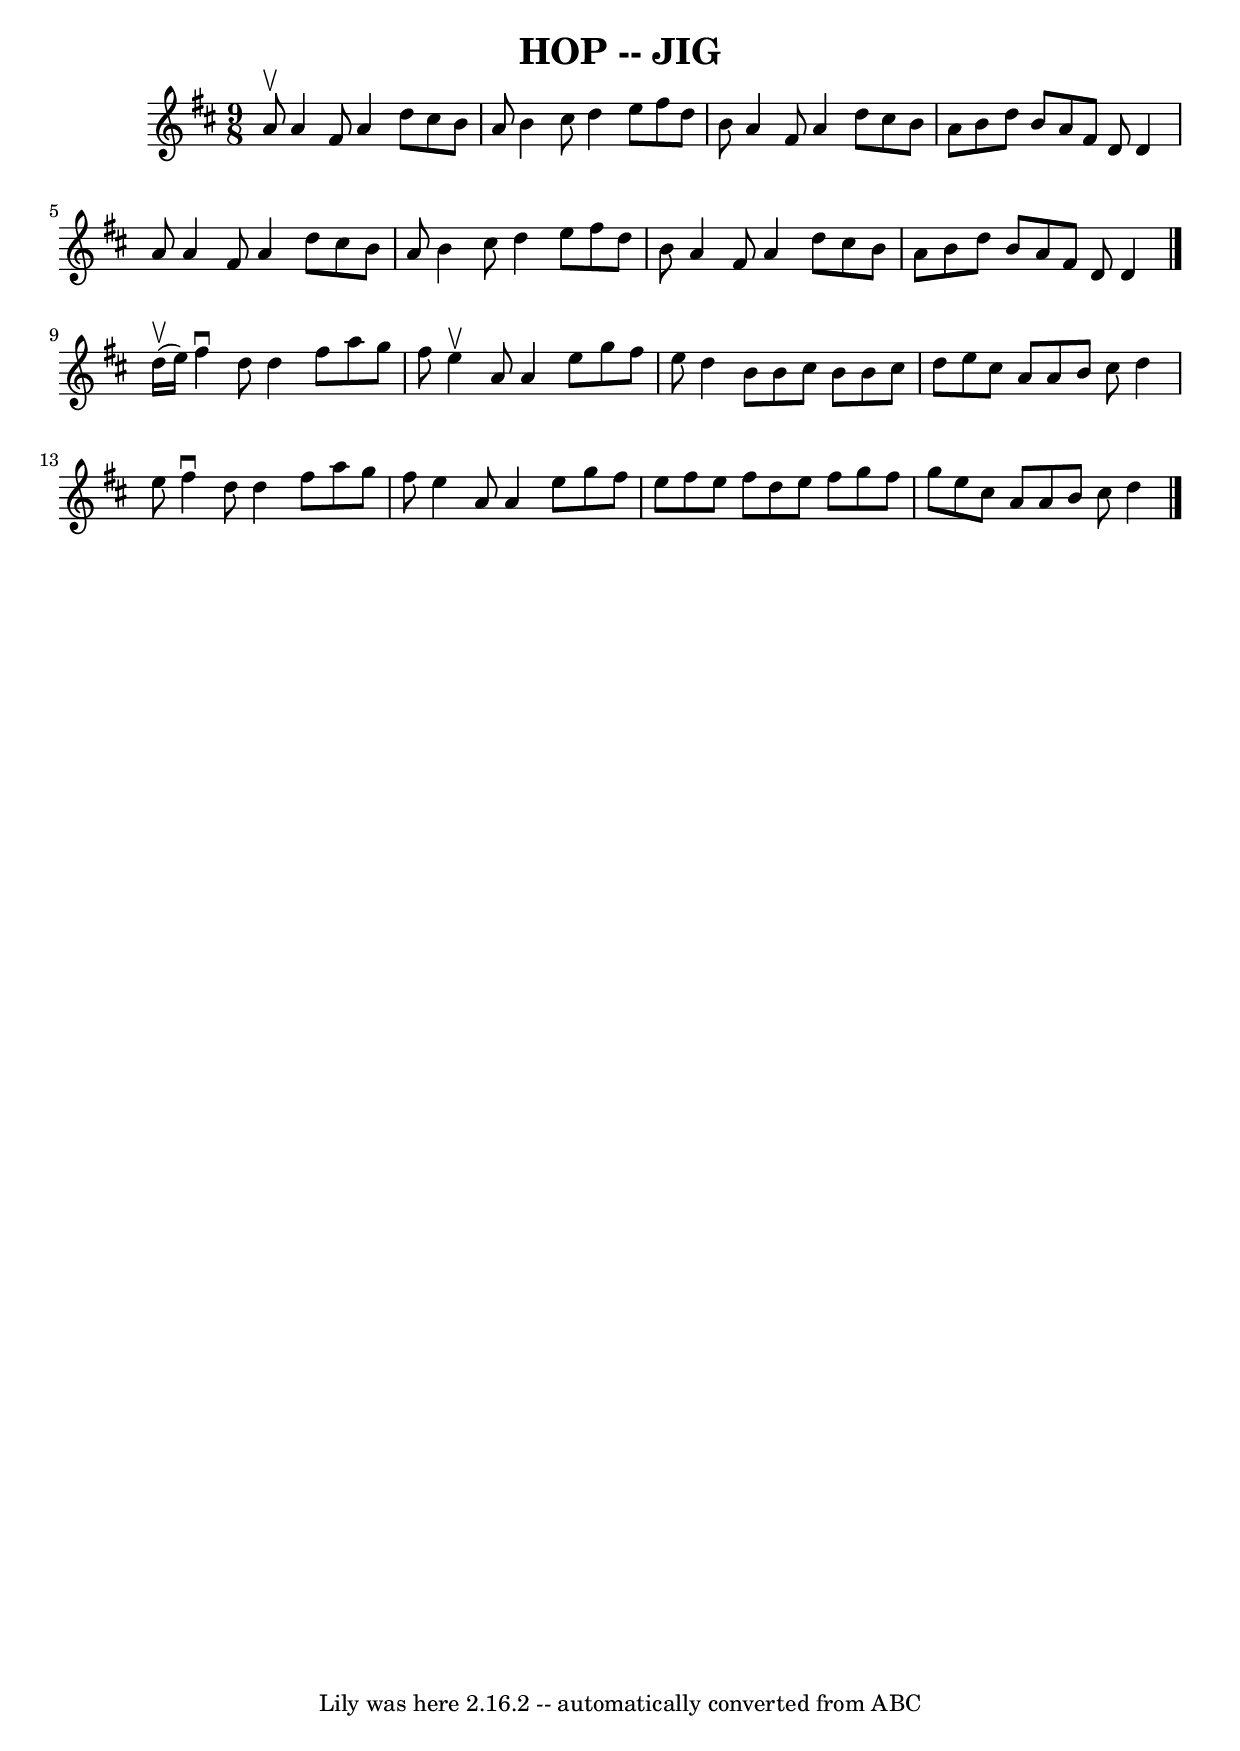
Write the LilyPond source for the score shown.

\version "2.16.2"
\include "Mammoth.ily"
\header {
  %% book = "Ryan's Mammoth Collection of Fiddle Tunes"
  crossRefNumber = "1"
  footnotes = ""
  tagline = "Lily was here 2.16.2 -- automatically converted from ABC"
  title = "HOP -- JIG"

}
voicedefault =  {


  \time 9/8 
  \key d \major
  a'8^\upbow       |
  a'4 fis'8 a'4    
  d''8 cis''8 b'8 a'8    |
  b'4 cis''8 d''4 e''8    
  fis''8 d''8 b'8    |
  a'4 fis'8 a'4 d''8 cis''8    
  b'8 a'8    |
  b'8 d''8 b'8 a'8 fis'8 d'8 d'4    
  a'8        |
  a'4 fis'8 a'4 d''8 cis''8 b'8 a'8    
  |
  b'4 cis''8 d''4 e''8 fis''8 d''8 b'8    |
  
  a'4 fis'8 a'4 d''8 cis''8 b'8 a'8    |
  b'8 d''8   
  b'8 a'8 fis'8 d'8 d'4    \bar "|." d''16 (^\upbow e''16-)       |
  fis''4^\downbow d''8 d''4 fis''8 a''8 g''8   
  fis''8    |
  e''4^\upbow a'8 a'4 e''8 g''8 fis''8    
  e''8    |
  d''4 b'8 b'8 cis''8 b'8 b'8 cis''8 d''8 
  |
  e''8 cis''8 a'8 a'8 b'8 cis''8 d''4 e''8     
  |
  fis''4^\downbow d''8 d''4 fis''8 a''8 g''8    
  fis''8    |
  e''4 a'8 a'4 e''8 g''8 fis''8 e''8    
  |
  fis''8 e''8 fis''8 d''8 e''8 fis''8 g''8 fis''8 
  g''8    |
  e''8 cis''8 a'8 a'8 b'8 cis''8 d''4    
  \bar "|."   

}

\score{
  <<

    \context Staff="default"
    {
      \voicedefault 
      
    }

  >>
  \layout {
    
  }
  \midi {
  }

}
